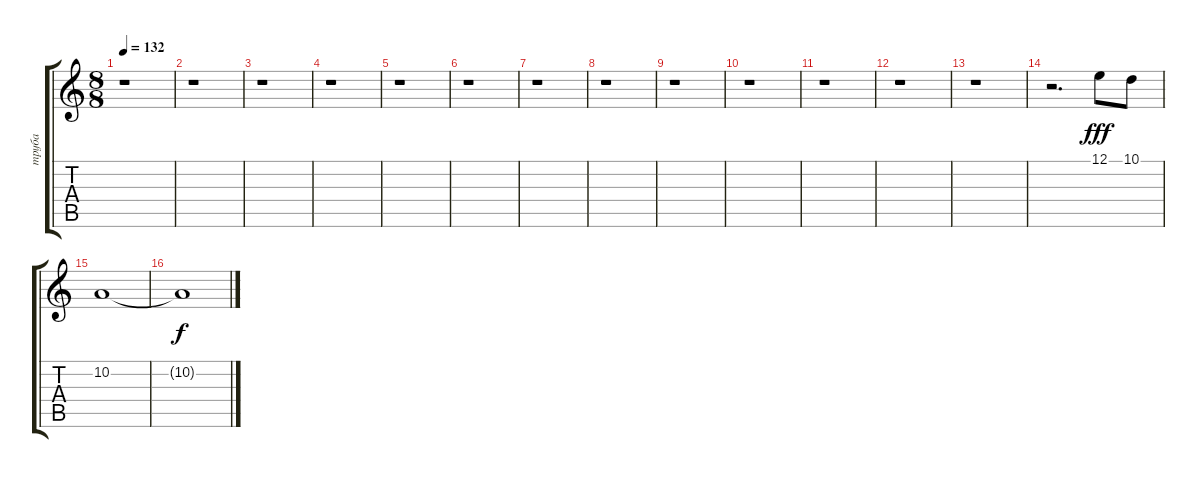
\track ("труба" "труба") {instrument trumpet}
\staff {score tabs}
\tuning (E4 B3 G3 D3 A2 E2) {hide}
\ts (8 8)
\tempo 132
\clef g2
\ks c
r.1{dy f} |
r.1 |
r.1 |
r.1 |
r.1 |
r.1 |
r.1 |
r.1 |
r.1 |
r.1 |
r.1 |
r.1 |
r.1 |
r.2{d} 12.1.8{dy fff} 10.1.8 |
10.2.1 |
10.2{t}.1{dy f}
